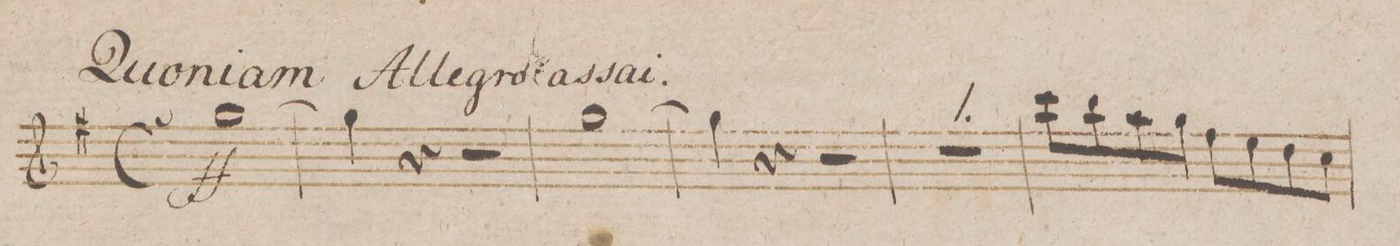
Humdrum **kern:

**kern	**dynam
*I"Clarinetto 1mo in B.	*
*clefG2	*
*k[b-e-]	*
*met(c)	*
*M3/4	*
*k[b-]	*
*M4/4	*
*met(c)	*
*mmet(c)	*
[>1ff	ff
=130	=130
4ff\]	.
4r	.
2r	.
=131	=131
[>1ff	.
=132	=132
4ff\]	.
4r	.
2r	.
=133	=133
1r	.
=134	=134
8bb-\L	.
8aa\	.
8gg\	.
8ff\J	.
8ee\L	.
8dd\	.
8cc\	.
8b-\J	.
=135	=135
*-	*-
